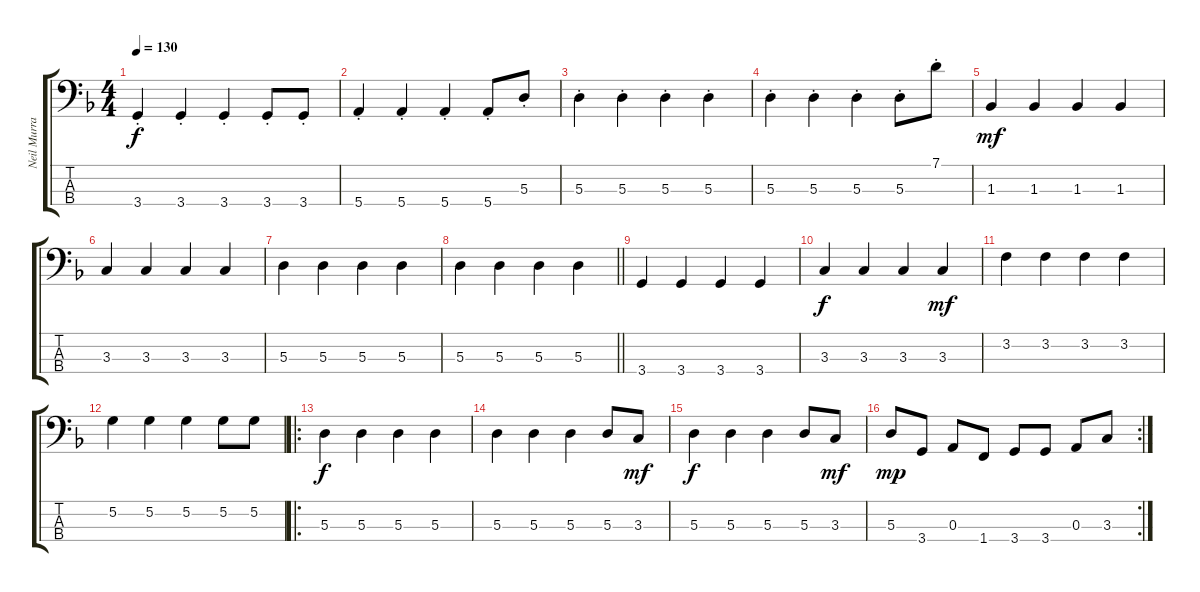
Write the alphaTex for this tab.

\track ("Neil Murray (Bass)" "Neil Murra") {instrument electricbassfinger}
\staff {score tabs}
\tuning (G2 D2 A1 E1) {hide}
\ts (4 4)
\tempo 130
\clef f4
\ks f
3.4{st}.4{dy f} 3.4{st}.4 3.4{st}.4 3.4{st}.8 3.4{st}.8 |
5.4{st}.4 5.4{st}.4 5.4{st}.4 5.4{st}.8 5.3{st}.8 |
5.3{st}.4 5.3{st}.4 5.3{st}.4 5.3{st}.4 |
5.3{st}.4 5.3{st}.4 5.3{st}.4 5.3{st}.8 7.1{st}.8 |
1.3.4{dy mf} 1.3.4 1.3.4 1.3.4 |
3.3.4 3.3.4 3.3.4 3.3.4 |
5.3.4 5.3.4 5.3.4 5.3.4 |
\barLineRight lightlight
5.3.4 5.3.4 5.3.4 5.3.4 |
3.4.4 3.4.4 3.4.4 3.4.4 |
3.3.4{dy f} 3.3.4 3.3.4 3.3.4{dy mf} |
3.2.4 3.2.4 3.2.4 3.2.4 |
5.2.4 5.2.4 5.2.4 5.2.8 5.2.8 |
\ro
5.3.4{dy f} 5.3.4 5.3.4 5.3.4 |
5.3.4 5.3.4 5.3.4 5.3.8 3.3.8{dy mf} |
5.3.4{dy f} 5.3.4 5.3.4 5.3.8 3.3.8{dy mf} |
\rc 2
5.3.8{dy mp} 3.4.8 0.3.8 1.4.8 3.4.8 3.4.8 0.3.8 3.3.8
